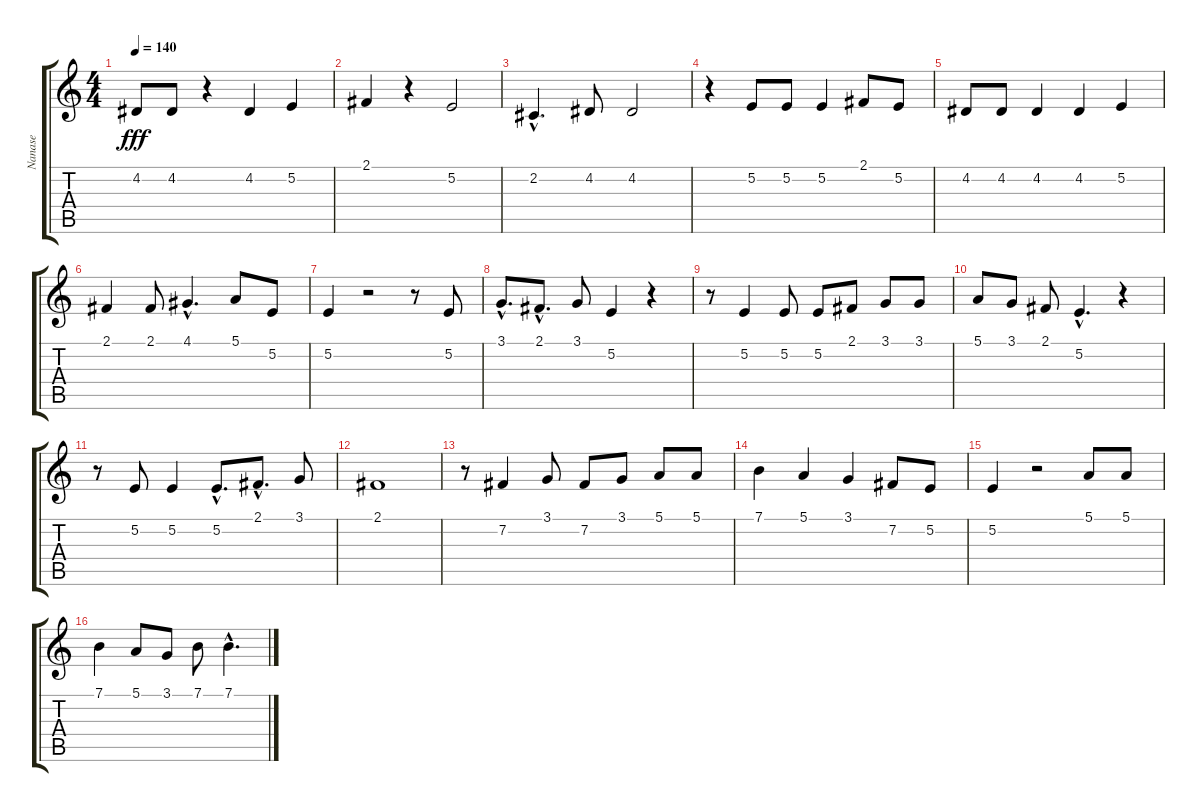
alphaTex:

\track ("Nanase" "Nanase") {instrument altosax}
\staff {score tabs}
\tuning (E4 B3 G3 D3 A2 E2) {hide}
\ts (4 4)
\tempo 140
\clef g2
\ks c
4.2.8{dy fff} 4.2.8 r.4 4.2.4 5.2.4 |
2.1.4 r.4 5.2.2 |
2.2{hac}.4{d} 4.2.8 4.2.2 |
r.4 5.2.8 5.2.8 5.2.4 2.1.8 5.2.8 |
4.2.8 4.2.8 4.2.4 4.2.4 5.2.4 |
2.1.4 2.1.8 4.1{hac}.4{d} 5.1.8 5.2.8 |
5.2.4 r.2 r.8 5.2.8 |
3.1{hac}.8{d} 2.1{hac}.8{d} 3.1.8 5.2.4 r.4 |
r.8 5.2.4 5.2.8 5.2.8 2.1.8 3.1.8 3.1.8 |
5.1.8 3.1.8 2.1.8 5.2{hac}.4{d} r.4 |
r.8 5.2.8 5.2.4 5.2{hac}.8{d} 2.1{hac}.8{d} 3.1.8 |
2.1.1 |
r.8 7.2.4 3.1.8 7.2.8 3.1.8 5.1.8 5.1.8 |
7.1.4 5.1.4 3.1.4 7.2.8 5.2.8 |
5.2.4 r.2 5.1.8 5.1.8 |
7.1.4 5.1.8 3.1.8 7.1.8 7.1{hac}.4{d}
